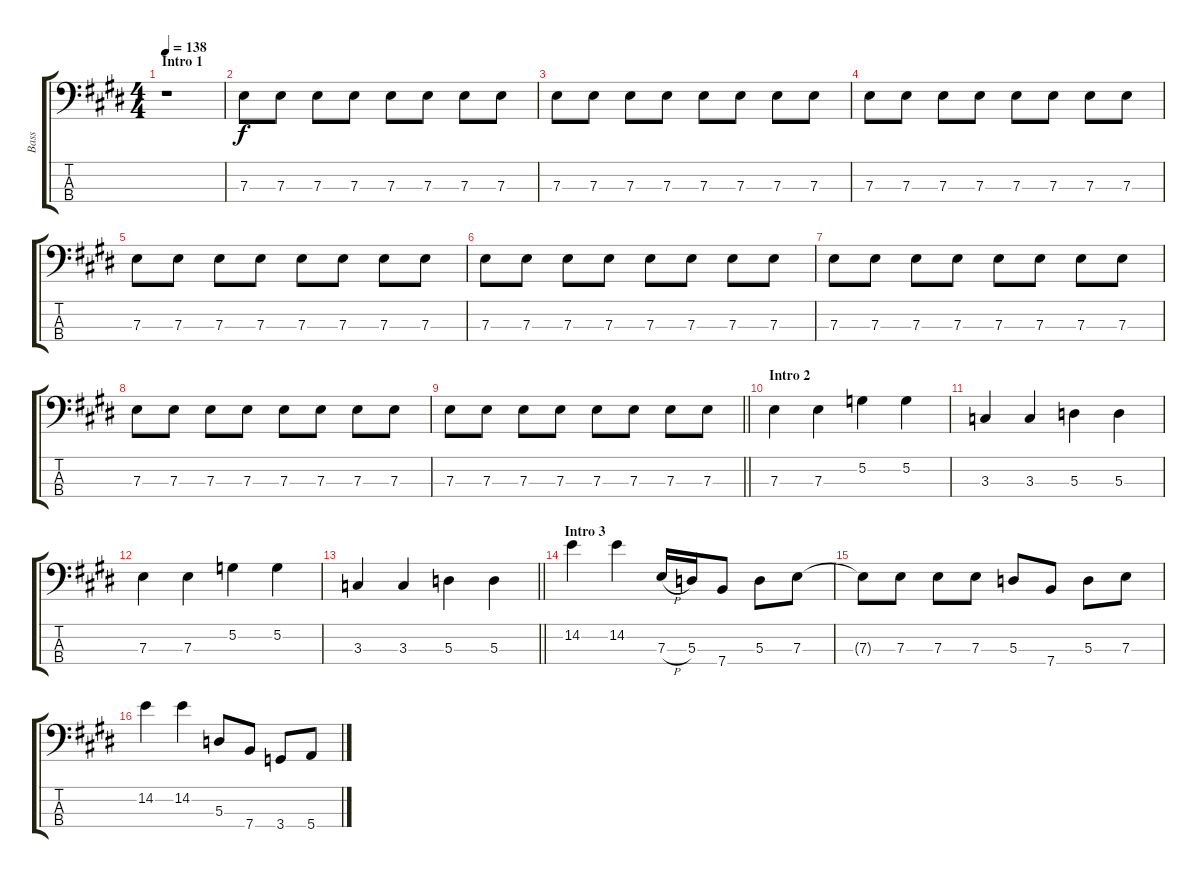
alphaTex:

\track ("Bass" "Bass") {instrument electricbassfinger}
\staff {score tabs}
\tuning (G2 D2 A1 E1) {hide}
\ts (4 4)
\section ("" "Intro 1")
\tempo 138
\clef f4
\ks e
r.1{dy f instrument electricbassfinger} |
\ks c#minor
7.3.8 7.3.8 7.3.8 7.3.8 7.3.8 7.3.8 7.3.8 7.3.8 |
7.3.8 7.3.8 7.3.8 7.3.8 7.3.8 7.3.8 7.3.8 7.3.8 |
7.3.8 7.3.8 7.3.8 7.3.8 7.3.8 7.3.8 7.3.8 7.3.8 |
7.3.8 7.3.8 7.3.8 7.3.8 7.3.8 7.3.8 7.3.8 7.3.8 |
7.3.8 7.3.8 7.3.8 7.3.8 7.3.8 7.3.8 7.3.8 7.3.8 |
7.3.8 7.3.8 7.3.8 7.3.8 7.3.8 7.3.8 7.3.8 7.3.8 |
7.3.8 7.3.8 7.3.8 7.3.8 7.3.8 7.3.8 7.3.8 7.3.8 |
\barLineRight lightlight
7.3.8 7.3.8 7.3.8 7.3.8 7.3.8 7.3.8 7.3.8 7.3.8 |
\section ("" "Intro 2")
7.3.4 7.3.4 5.2.4 5.2.4 |
3.3.4 3.3.4 5.3.4 5.3.4 |
7.3.4 7.3.4 5.2.4 5.2.4 |
\barLineRight lightlight
3.3.4 3.3.4 5.3.4 5.3.4 |
\section ("" "Intro 3")
14.2.4 14.2.4 7.3{h}.16 5.3.16 7.4.8 5.3.8 7.3.8 |
7.3{t}.8 7.3.8 7.3.8 7.3.8 5.3.8 7.4.8 5.3.8 7.3.8 |
14.2.4 14.2.4 5.3.8 7.4.8 3.4.8 5.4.8
